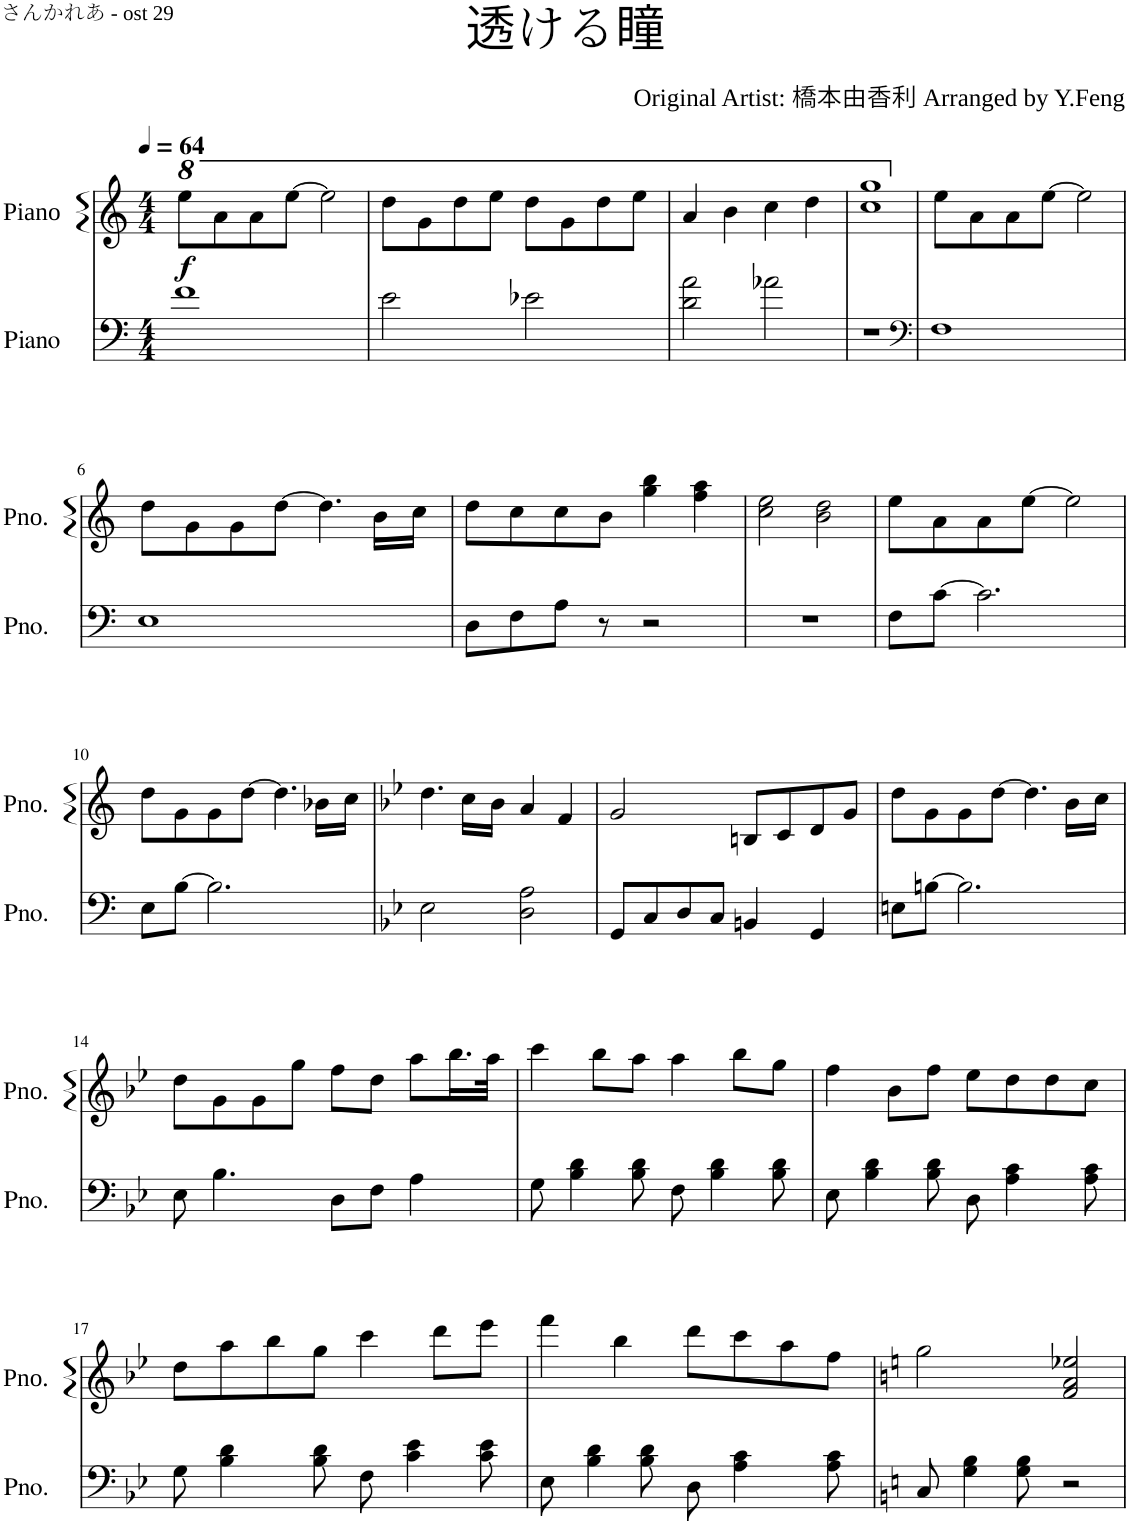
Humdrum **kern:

**kern	**kern	**dynam
*part2	*part1	*part1
*staff2	*staff1	*staff1
*I"Piano	*I"Piano	*
*I'Pno.	*I'Pno.	*
*clefF4	*clefG2	*
*k[]	*k[]	*
*M4/4	*M4/4	*
*MM64	*MM64	*
*	*8va	*
=1	=1	=1
!	!	!LO:DY:b
1f	8eee\L	f
.	8aa\	.
.	8aa\	.
.	[8eee\J	.
.	2eee\]	.
=2	=2	=2
2e\	8ddd\L	.
.	8gg\	.
.	8ddd\	.
.	8eee\J	.
2e-X\	8ddd\L	.
.	8gg\	.
.	8ddd\	.
.	8eee\J	.
=3	=3	=3
2d\ 2a\	4aa/	.
.	4bb\	.
2a-X\	4ccc\	.
.	4ddd\	.
=4	=4	=4
1r	1ccc 1ggg	.
=5	=5	=5
*clefF4	*	*
*	*X8va	*
1F	8ee\L	.
.	8a\	.
.	8a\	.
.	[8ee\J	.
.	2ee\]	.
!!LO:LB:g=z
=6	=6	=6
1E	8dd\L	.
.	8g\	.
.	8g\	.
.	[8dd\J	.
.	4.dd\]	.
.	16b\LL	.
.	16cc\JJ	.
=7	=7	=7
8D\L	8dd\L	.
8F\	8cc\	.
8A\J	8cc\	.
8r	8b\J	.
2r	4gg\ 4bb\	.
.	4ff\ 4aa\	.
=8	=8	=8
1r	2cc\ 2ee\	.
.	2b\ 2dd\	.
=9	=9	=9
8F\L	8ee\L	.
[8c\J	8a\	.
2.c\]	8a\	.
.	[8ee\J	.
.	2ee\]	.
!!LO:LB:g=z
=10	=10	=10
8E\L	8dd\L	.
[8B\J	8g\	.
2.B\]	8g\	.
.	[8dd\J	.
.	4.dd\]	.
.	16b-X\LL	.
.	16cc\JJ	.
=11	=11	=11
*k[b-e-]	*k[b-e-]	*
2E-\	4.dd\	.
.	16cc\LL	.
.	16b-\JJ	.
2D\ 2A\	4a/	.
.	4f/	.
=12	=12	=12
8GG/L	2g/	.
8C/	.	.
8D/	.	.
8C/J	.	.
4BBn/	8Bn/L	.
.	8c/	.
4GG/	8d/	.
.	8g/J	.
=13	=13	=13
8En\L	8dd\L	.
[8Bn\J	8g\	.
2.B\]	8g\	.
.	[8dd\J	.
.	4.dd\]	.
.	16b-\LL	.
.	16cc\JJ	.
!!LO:LB:g=z
=14	=14	=14
8E-\	8dd\L	.
4.B-\	8g\	.
.	8g\	.
.	8gg\J	.
8D\L	8ff\L	.
8F\J	8dd\J	.
4A\	8aa\L	.
.	16.bb-\L	.
.	32aa\JJk	.
=15	=15	=15
8G\	4ccc\	.
4B-\ 4d\	.	.
.	8bb-\L	.
8B-\ 8d\	8aa\J	.
8F\	4aa\	.
4B-\ 4d\	.	.
.	8bb-\L	.
8B-\ 8d\	8gg\J	.
=16	=16	=16
8E-\	4ff\	.
4B-\ 4d\	.	.
.	8b-\L	.
8B-\ 8d\	8ff\J	.
8D\	8ee-\L	.
4A\ 4c\	8dd\	.
.	8dd\	.
8A\ 8c\	8cc\J	.
!!LO:LB:g=z
=17	=17	=17
8G\	8dd\L	.
4B-\ 4d\	8aa\	.
.	8bb-\	.
8B-\ 8d\	8gg\J	.
8F\	4ccc\	.
4c\ 4e-\	.	.
.	8ddd\L	.
8c\ 8e-\	8eee-\J	.
=18	=18	=18
8E-\	4fff\	.
4B-\ 4d\	.	.
.	4bb-\	.
8B-\ 8d\	.	.
8D\	8ddd\L	.
4A\ 4c\	8ccc\	.
.	8aa\	.
8A\ 8c\	8ff\J	.
=19	=19	=19
*k[]	*k[]	*
8C/	2gg\	.
4G\ 4B\	.	.
8G\ 8B\	.	.
2r	2f/ 2a/ 2ee-X/	.
=	=	=
*-	*-	*-
